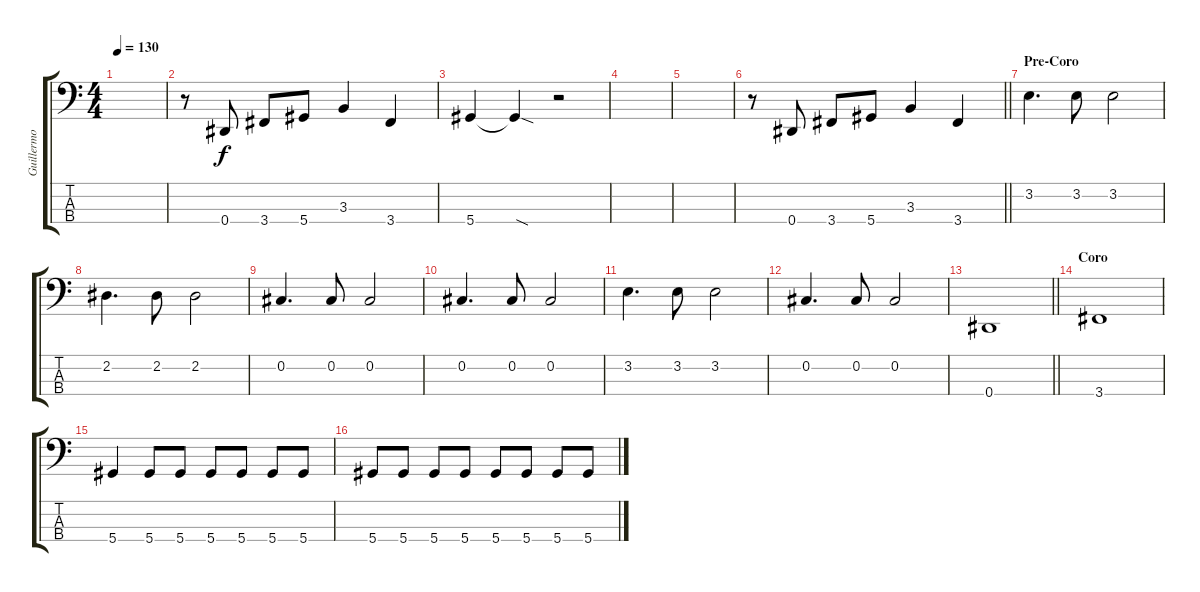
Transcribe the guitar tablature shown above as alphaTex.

\track ("Guillermo Sanchez" "Guillermo ") {instrument electricbassfinger}
\staff {score tabs}
\tuning (Gb2 Db2 Ab1 Eb1) {hide}
\ts (4 4)
\tempo 130
\clef f4
\ks c
|
r.8 0.4.8 3.4.8 5.4.8 3.3.4 3.4.4 |
5.4.4 5.4{sod t}.4 r.2 |
|
|
\barLineRight lightlight
r.8 0.4.8 3.4.8 5.4.8 3.3.4 3.4.4 |
\section ("" "Pre-Coro")
3.2.4{d} 3.2.8 3.2.2 |
2.2.4{d} 2.2.8 2.2.2 |
0.2.4{d} 0.2.8 0.2.2 |
0.2.4{d} 0.2.8 0.2.2 |
3.2.4{d} 3.2.8 3.2.2 |
0.2.4{d} 0.2.8 0.2.2 |
\barLineRight lightlight
0.4.1 |
\section ("" "Coro")
3.4.1 |
5.4.4 5.4.8 5.4.8 5.4.8 5.4.8 5.4.8 5.4.8 |
5.4.8 5.4.8 5.4.8 5.4.8 5.4.8 5.4.8 5.4.8 5.4.8
